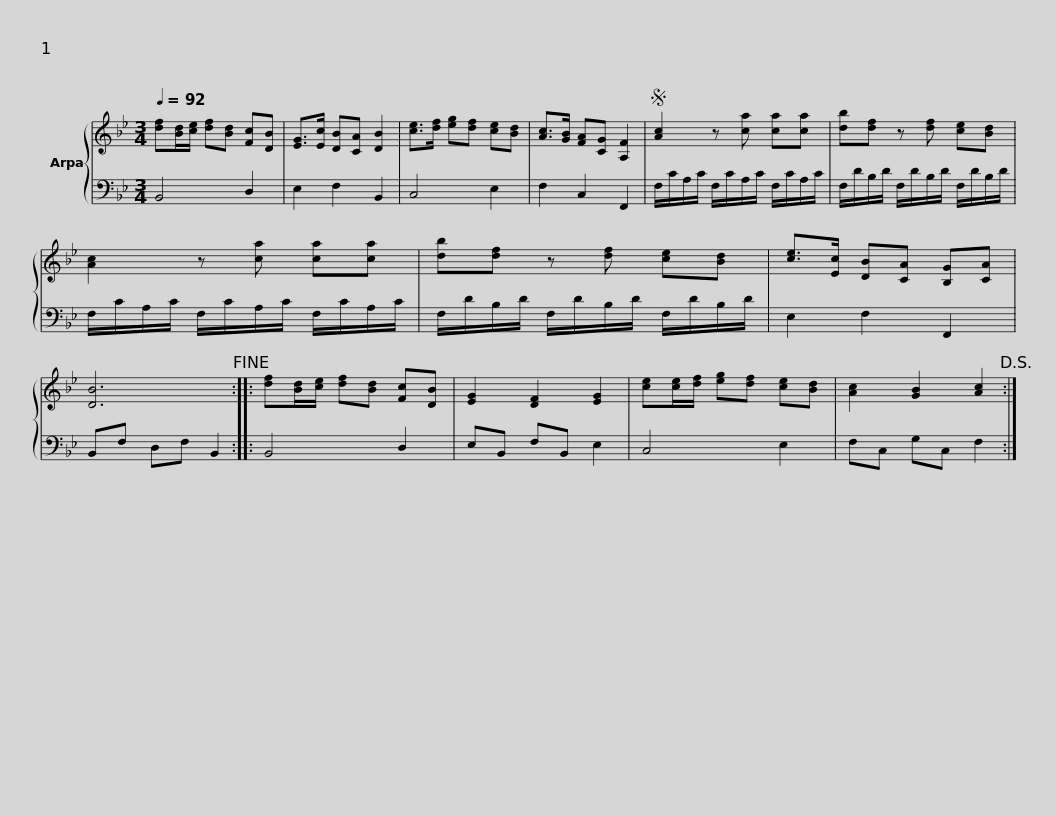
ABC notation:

X:1
%%score { 1 | 2 }
L:1/8
Q:1/4=92
M:3/4
I:linebreak $
K:Bb
V:1 treble
V:2 bass
V:1
 [df][Bd]/[ce]/ [df][Bd] [Fc][DB] | [EG]>[Ec] [DB][CA] [DB]2 | [ce]>[df] [eg][df] [ce][Bd] | [Ac]>[GB] [FA][CG] [A,F]2 |S [Ac]2 z [ca] [ca][ca] |$ %5
 [db][df] z [df] [ce][Bd] | [Ac]2 z [ca] [ca][ca] | [db][df] z [df] [ce][Bd] | [ce]>[Ec] [DB][CA] [B,G][CA] |$ [DB]6!fine! :: %10
 [df][Bd]/[ce]/ [df][Bd] [Fc][DB] | [EG]2 [DF]2 [EG]2 | [ce][ce]/[df]/ [eg][df] [ce][Bd] | [Ac]2 [GB]2 [Ac]2!D.S.! :| %14
V:2
 B,,4 D,2 | E,2 F,2 B,,2 | C,4 E,2 | F,2 C,2 F,,2 | F,/C/A,/C/ F,/C/A,/C/ F,/C/A,/C/ |$ %5
 F,/D/B,/D/ F,/D/B,/D/ F,/D/B,/D/ | F,/C/A,/C/ F,/C/A,/C/ F,/C/A,/C/ | F,/D/B,/D/ F,/D/B,/D/ F,/D/B,/D/ | E,2 F,2 F,,2 |$ B,,F, D,F, B,,2 :: %10
 B,,4 D,2 | E,B,, F,B,, E,2 | C,4 E,2 | F,C, G,C, F,2 :| %14
